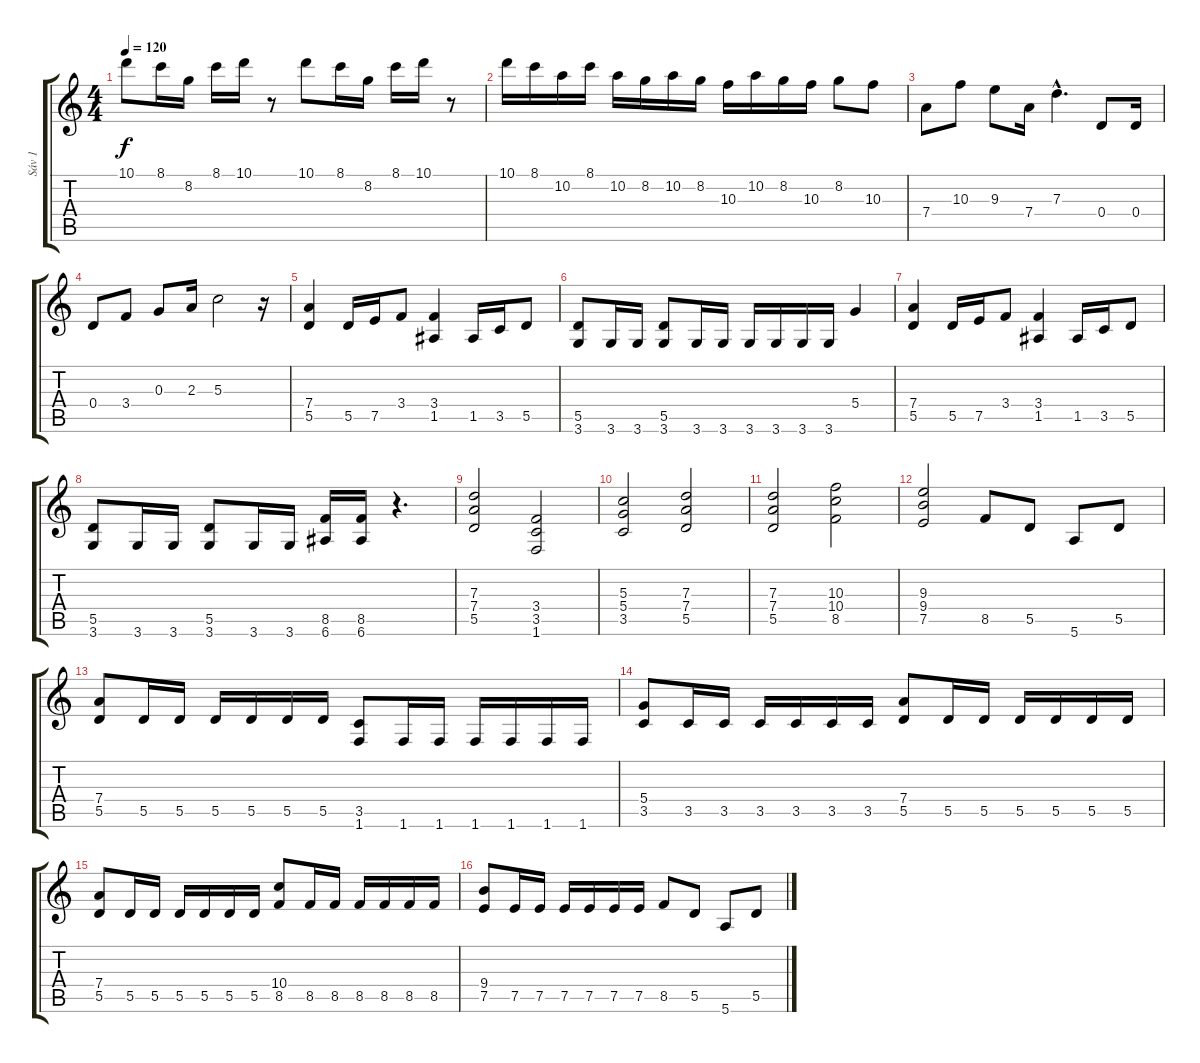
\track ("Sáv 1" "Sáv 1") {instrument distortionguitar}
\staff {score tabs}
\tuning (E4 B3 G3 D3 A2 E2) {hide}
\ts (4 4)
\tempo 120
\clef g2
\ks c
10.1.8{dy f} 8.1.16 8.2.16 8.1.16 10.1.16 r.8 10.1.8 8.1.16 8.2.16 8.1.16 10.1.16 r.8 |
10.1.16 8.1.16 10.2.16 8.1.16 10.2.16 8.2.16 10.2.16 8.2.16 10.3.16 10.2.16 8.2.16 10.3.16 8.2.8 10.3.8 |
7.4.8 10.3.8 9.3.8 7.4.16 7.3{hac}.4{d} 0.4.8 0.4.16 |
0.4.8 3.4.8 0.3.8 2.3.16 5.3.2 r.16 |
(7.4 5.5).4 5.5.16 7.5.16 3.4.8 (3.4 1.5).4 1.5.16 3.5.16 5.5.8 |
(5.5 3.6).8 3.6.16 3.6.16 (5.5 3.6).8 3.6.16 3.6.16 3.6.16 3.6.16 3.6.16 3.6.16 5.4.4 |
(7.4 5.5).4 5.5.16 7.5.16 3.4.8 (3.4 1.5).4 1.5.16 3.5.16 5.5.8 |
(5.5 3.6).8 3.6.16 3.6.16 (5.5 3.6).8 3.6.16 3.6.16 (8.5 6.6).16 (8.5 6.6).16 r.4{d} |
(7.3 7.4 5.5).2 (3.4 3.5 1.6).2 |
(5.3 5.4 3.5).2 (7.3 7.4 5.5).2 |
(7.3 7.4 5.5).2 (10.3 10.4 8.5).2 |
(9.3 9.4 7.5).2 8.5.8 5.5.8 5.6.8 5.5.8 |
(7.4 5.5).8 5.5.16 5.5.16 5.5.16 5.5.16 5.5.16 5.5.16 (3.5 1.6).8 1.6.16 1.6.16 1.6.16 1.6.16 1.6.16 1.6.16 |
(5.4 3.5).8 3.5.16 3.5.16 3.5.16 3.5.16 3.5.16 3.5.16 (7.4 5.5).8 5.5.16 5.5.16 5.5.16 5.5.16 5.5.16 5.5.16 |
(7.4 5.5).8 5.5.16 5.5.16 5.5.16 5.5.16 5.5.16 5.5.16 (10.4 8.5).8 8.5.16 8.5.16 8.5.16 8.5.16 8.5.16 8.5.16 |
(9.4 7.5).8 7.5.16 7.5.16 7.5.16 7.5.16 7.5.16 7.5.16 8.5.8 5.5.8 5.6.8 5.5.8
